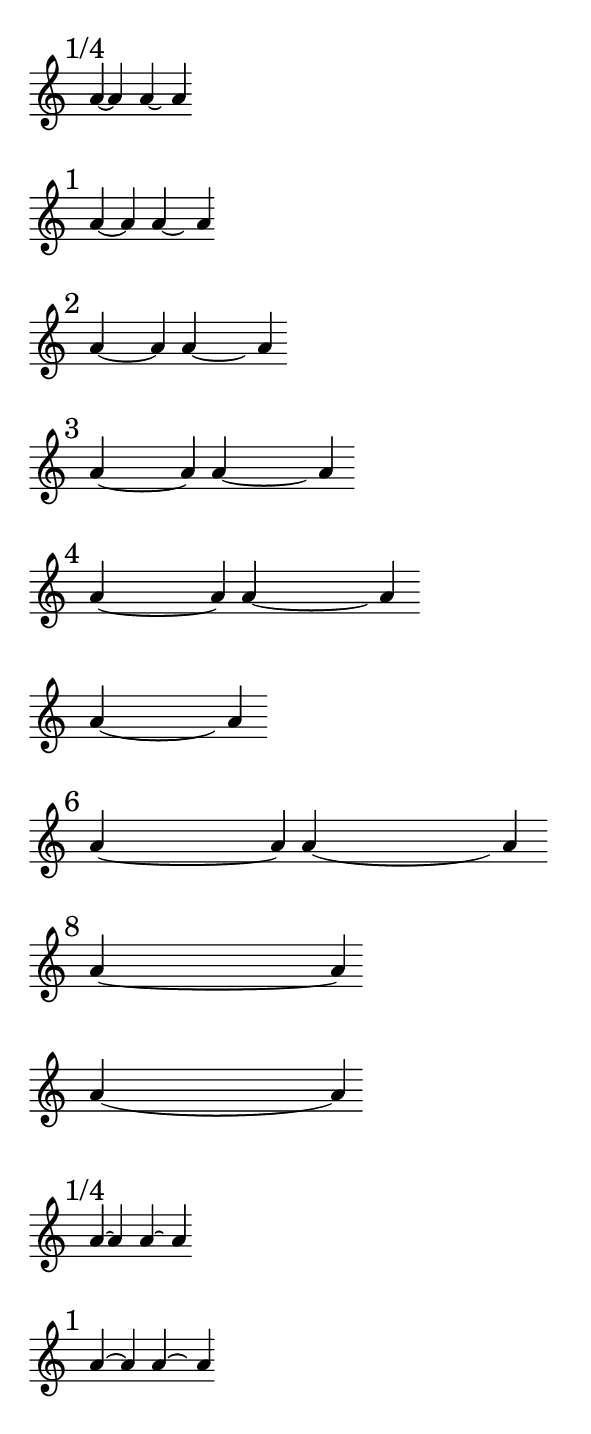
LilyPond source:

\version "2.16.2"

\paper { indent = 0  ragged-right = ##t paper-width = 10 \cm line-width = 9 \cm }

br = { \bar "" \break }

% #(set-global-staff-size 10)

\transpose d a

\new Staff \with { \remove Time_signature_engraver } {
  \time 9999/1 \set tieWaitForNote = ##t
  \mark "1/4"
  d'4*1/4 ~ d'4
  \bar ""
  <<
    {
      \once \override Tie #'control-points =
      #'((0.888 . -1.22) (1.132 . -1.55) (1.813 . -1.55) (2.057 . -1.22))
      d'4*1/2 ~ \hideNotes d' \unHideNotes
    }
    \new Voice {
      \once \override Stem #'extra-offset = #'(1.82 . 0)
      \once \override NoteHead #'extra-offset = #'(1.82 . 0)
      d'4
    }
  >>
  \br

  \mark "1"
  d'4 ~ d'4
  \bar ""
  <<
    {
      \once \override Tie #'control-points =
      #'((0.988 . -1.22) (1.446 . -1.7) (2.579 . -1.7) (3.037 . -1.22))
      d'4 ~ \hideNotes d' \unHideNotes
    }
    \new Voice {
      \once \override Stem #'extra-offset = #'(3.00 . 0)
      \once \override NoteHead #'extra-offset = #'(3.00 . 0)
      d'4
    }
  >>
  \br

  \mark "2"
  d'4 ~ s4 d'4
  \bar ""
  <<
    {
      \once \override Tie #'control-points =
      #'((0.988 . -1.22) (1.817 . -1.88) (5.208 . -1.88) (6.037 . -1.22))
      d'4*2 ~ \hideNotes d' \unHideNotes
    }
    \new Voice {
      \once \override Stem #'extra-offset = #'(6.00 . 0)
      \once \override NoteHead #'extra-offset = #'(6.00 . 0)
      d'4
    }
  >>
  \br

  \mark "3"
  d'4 ~ s2 d'4
  \bar ""
  <<
    {
      \once \override Tie #'control-points =
      #'((0.988 . -1.22) (2.166 . -1.92) (7.752 . -1.92) (9.037 . -1.22))
      d'4*3 ~ \hideNotes d' \unHideNotes
    }
    \new Voice {
      \once \override Stem #'extra-offset = #'(9.00 . 0)
      \once \override NoteHead #'extra-offset = #'(9.00 . 0)
      d'4
    }
  >>
  \br

  \mark "4"
  d'4 ~ s2. d'4
  \bar ""
  <<
    {
      \once \override Tie #'control-points =
      #'((0.988 . -1.17) (2.673 . -1.96) (10.667 . -1.96) (12.037 . -1.17))
      d'4*4 ~ \hideNotes d' \unHideNotes
    }
    \new Voice {
      \once \override Stem #'extra-offset = #'(12.00 . 0)
      \once \override NoteHead #'extra-offset = #'(12.00 . 0)
      d'4
    }
  >>
  \bar ""
  <<
    {
      \once \override Tie #'control-points =
      #'((0.988 . -1.37) (2.773 . -2.6) (10.567 . -2.6) (12.037 . -1.37))
      d'4*4 ~ \hideNotes d' \unHideNotes
    }
    \new Voice {
      \once \override Stem #'extra-offset = #'(12.00 . 0)
      \once \override NoteHead #'extra-offset = #'(12.00 . 0)
      d'4
    }
  >>
  \br

  \mark "6"
  d'4 ~ s1 s4 d'4
  \bar ""
  <<
    {
      \once \override Tie #'control-points =
      #'((0.988 . -1.32) (3.688 . -2.7) (15.337 . -2.7) (18.037 . -1.32))
      d'4*6 ~ \hideNotes d' \unHideNotes
    }
    \new Voice {
      \once \override Stem #'extra-offset = #'(18.00 . 0)
      \once \override NoteHead #'extra-offset = #'(18.00 . 0)
      d'4
    }
  >>
  \br

  \mark "8"
  d'4 ~ s1.. d'4
  \bar ""
  \shape Tie #'((0.3 . 0.3)(2 . -0.3)(-2.15 . -0.3)(-0.45 . 0.3))
  d'4 ~ s1.. d'4
  \br

}

\transpose d a

\new Staff \with { \remove Time_signature_engraver } {
  \time 9999/1 \set tieWaitForNote = ##t \tieUp
  \mark "1/4"
  d'4*1/4 ~ d'4
  \bar ""
  <<
    {
      \once \override Tie #'control-points =
      #'((1.504 . 0.22) (1.687 . 0.45) (2.065 . 0.45) (2.248 . 0.22))
      d'4*1/2 ~ \hideNotes d' \unHideNotes
    }
    \new Voice {
      \once \override Stem #'extra-offset = #'(1.82 . 0)
      \once \override NoteHead #'extra-offset = #'(1.82 . 0)
      d'4
    }
  >>
  \br


  \mark "1"
  d'4 ~ d'4
  \bar ""
  <<
    {
      \once \override Tie #'control-points =
      #'((1.554 . 0.22) (1.951 . 0.67) (2.931 . 0.67) (3.328 . 0.22))
      d'4 ~ \hideNotes d' \unHideNotes
    }
    \new Voice {
      \once \override Stem #'extra-offset = #'(3.00 . 0)
      \once \override NoteHead #'extra-offset = #'(3.00 . 0)
      d'4
    }
  >>
  \br

}
